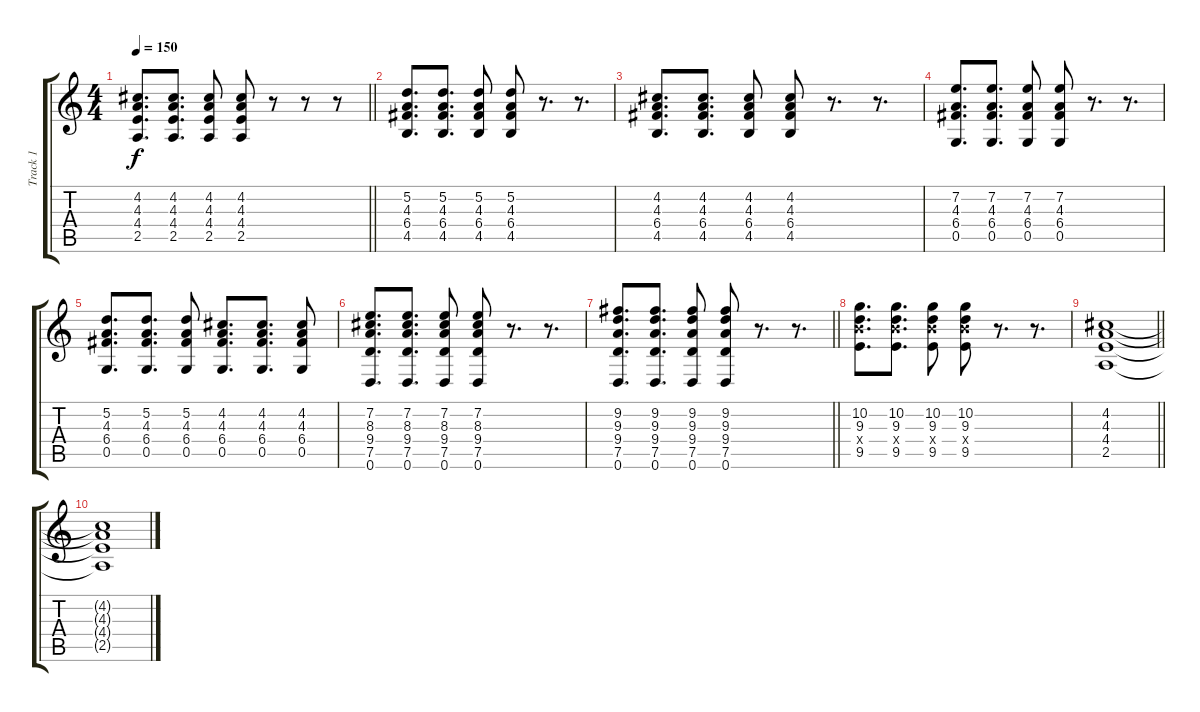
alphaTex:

\track ("Track 1" "Track 1") {instrument electricguitarjazz}
\staff {score tabs}
\tuning (D4 A3 F3 C3 G2 D2) {hide}
\ts (4 4)
\tempo 150
\clef g2
\barLineRight lightlight
\ks c
(4.2 4.3 4.4 2.5).8{d dy f} (4.2 4.3 4.4 2.5).8{d} (4.2 4.3 4.4 2.5).8 (4.2 4.3 4.4 2.5).8 r.8 r.8 r.8 |
\section ("" "")
(5.2 4.3 6.4 4.5).8{d} (5.2 4.3 6.4 4.5).8{d} (5.2 4.3 6.4 4.5).8 (5.2 4.3 6.4 4.5).8 r.8{d} r.8{d} |
(4.2 4.3 6.4 4.5).8{d} (4.2 4.3 6.4 4.5).8{d} (4.2 4.3 6.4 4.5).8 (4.2 4.3 6.4 4.5).8 r.8{d} r.8{d} |
(7.2 4.3 6.4 0.5).8{d} (7.2 4.3 6.4 0.5).8{d} (7.2 4.3 6.4 0.5).8 (7.2 4.3 6.4 0.5).8 r.8{d} r.8{d} |
(5.2 4.3 6.4 0.5).8{d} (5.2 4.3 6.4 0.5).8{d} (5.2 4.3 6.4 0.5).8 (4.2 4.3 6.4 0.5).8{d} (4.2 4.3 6.4 0.5).8{d} (4.2 4.3 6.4 0.5).8 |
(7.2 8.3 9.4 7.5 0.6).8{d} (7.2 8.3 9.4 7.5 0.6).8{d} (7.2 8.3 9.4 7.5 0.6).8 (7.2 8.3 9.4 7.5 0.6).8 r.8{d} r.8{d} |
\barLineRight lightlight
(9.2 9.3 9.4 7.5 0.6).8{d volume 0} (9.2 9.3 9.4 7.5 0.6).8{d} (9.2 9.3 9.4 7.5 0.6).8 (9.2 9.3 9.4 7.5 0.6).8 r.8{d} r.8{d} |
(10.2 9.3 11.4{x} 9.5).8{d} (10.2 9.3 11.4{x} 9.5).8{d} (10.2 9.3 11.4{x} 9.5).8 (10.2 9.3 11.4{x} 9.5).8 r.8{d} r.8{d} |
\barLineRight lightlight
(4.2 4.3 4.4 2.5).1 |
(4.2{t} 4.3{t} 4.4{t} 2.5{t}).1
